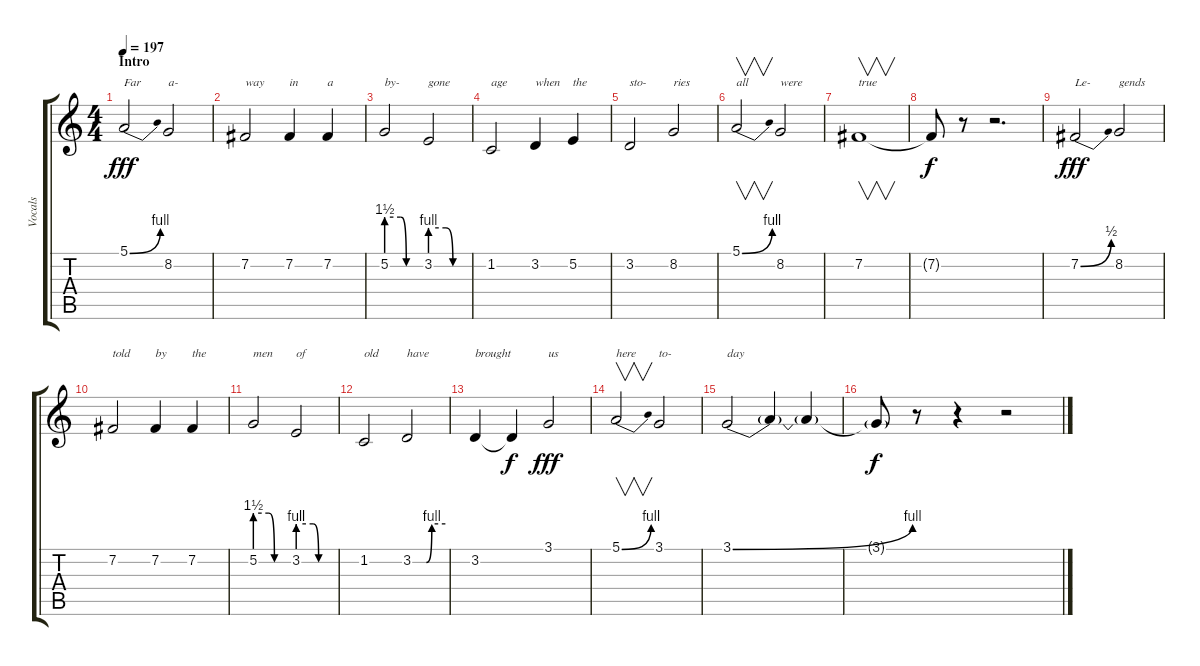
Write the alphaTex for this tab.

\track ("Vocals" "Vocals") {instrument lead8bassandlead}
\staff {score tabs}
\tuning (E4 B3 G3 D3 A2 E2) {hide}
\ts (4 4)
\section ("" "Intro")
\tempo 197
\clef g2
\ks c
5.1{be (bend 0 0 60 4)}.2{txt "Far" dy fff instrument lead8bassandlead} 8.2.2{txt "a-"} |
7.2.2{txt "way"} 7.2.4{txt "in"} 7.2.4{txt "a"} |
5.2{be (custom 0 6 25 6 35 0 60 0)}.2{txt "by-"} 3.2{be (custom 0 4 25 4 36 0 60 0)}.2{txt "gone"} |
1.2.2{txt "age"} 3.2.4{txt "when"} 5.2.4{txt "the"} |
3.2.2{txt "sto-"} 8.2.2{txt "ries"} |
5.1{be (bend 0 0 60 4)}.2{v txt "all"} 8.2.2{txt "were"} |
7.2.1{v txt "true"} |
7.2{t}.8{dy f} r.8 r.2{d} |
7.2{be (bend 0 0 60 2)}.2{txt "Le-" dy fff} 8.2.2{txt "gends"} |
7.2.2{txt "told"} 7.2.4{txt "by"} 7.2.4{txt "the"} |
5.2{be (custom 0 6 25 6 35 0 60 0)}.2{txt "men"} 3.2{be (custom 0 4 25 4 34 0 60 0)}.2{txt "of"} |
1.2.2{txt "old"} 3.2{be (custom 0 0 25 0 35 4 60 4)}.2{txt "have"} |
3.2.4{txt "brought"} 3.2{t}.4{dy f} 3.1.2{txt "us" dy fff} |
5.1{be (bend 0 0 60 4)}.2{v txt "here"} 3.1.2{txt "to-"} |
3.1{be (bend 0 0 60 4)}.2{txt "day"} 3.1{t}.4 3.1{t}.4 |
3.1{t}.8{dy f} r.8 r.4 r.2
